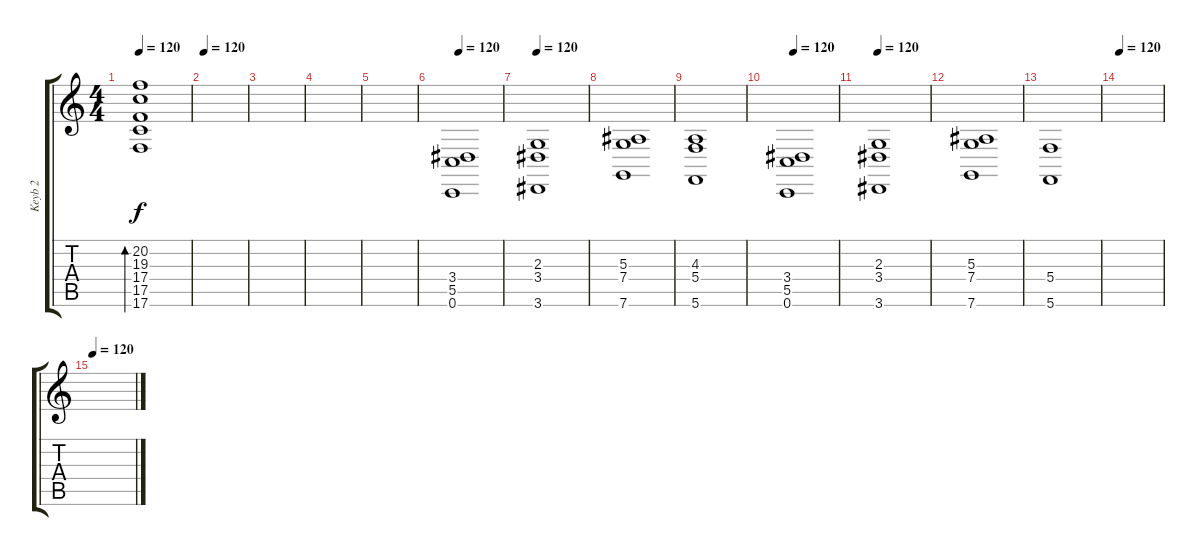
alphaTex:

\track ("Keyb 2" "Keyb 2") {instrument stringensemble2}
\staff {score tabs}
\tuning (D4 A3 F3 C3 G2 C2) {hide}
\ts (4 4)
\tempo 120
\clef g2
\ks c
(20.2 19.3 17.4 17.5 17.6).1{bd 480 dy f} |
\tempo 120
|
|
|
|
\tempo 120
(3.4 5.5 0.6).1{volume 12 instrument stringensemble1} |
\tempo 120
(2.3 3.4 3.6).1 |
(5.3 7.4 7.6).1 |
(4.3 5.4 5.6).1 |
\tempo 120
(3.4 5.5 0.6).1{volume 12 instrument stringensemble1} |
\tempo 120
(2.3 3.4 3.6).1 |
(5.3 7.4 7.6).1 |
(5.4 5.6).1 |
\tempo 120
|
\tempo 120
